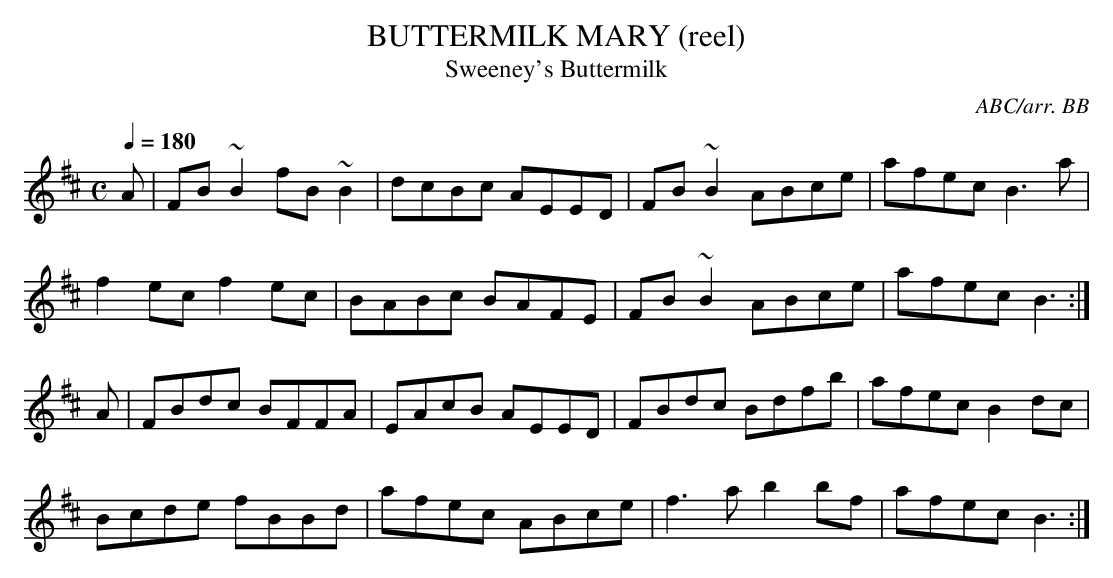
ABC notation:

X:1
T:BUTTERMILK MARY (reel)
T:Sweeney's Buttermilk
C:ABC/arr. BB
Q:1/4=180
L:1/8
M:C
K:Bm
A|FB~B2 fB~B2|dcBc AEED|FB~B2 ABce|afec B3a|
f2ec f2ec|BABc BAFE|FB~B2 ABce|afec B3 :|
A|FBdc BFFA|EAcB AEED|FBdc Bdfb|afec B2dc|
Bcde fBBd|afec ABce|f3a b2bf|afec B3 :|
